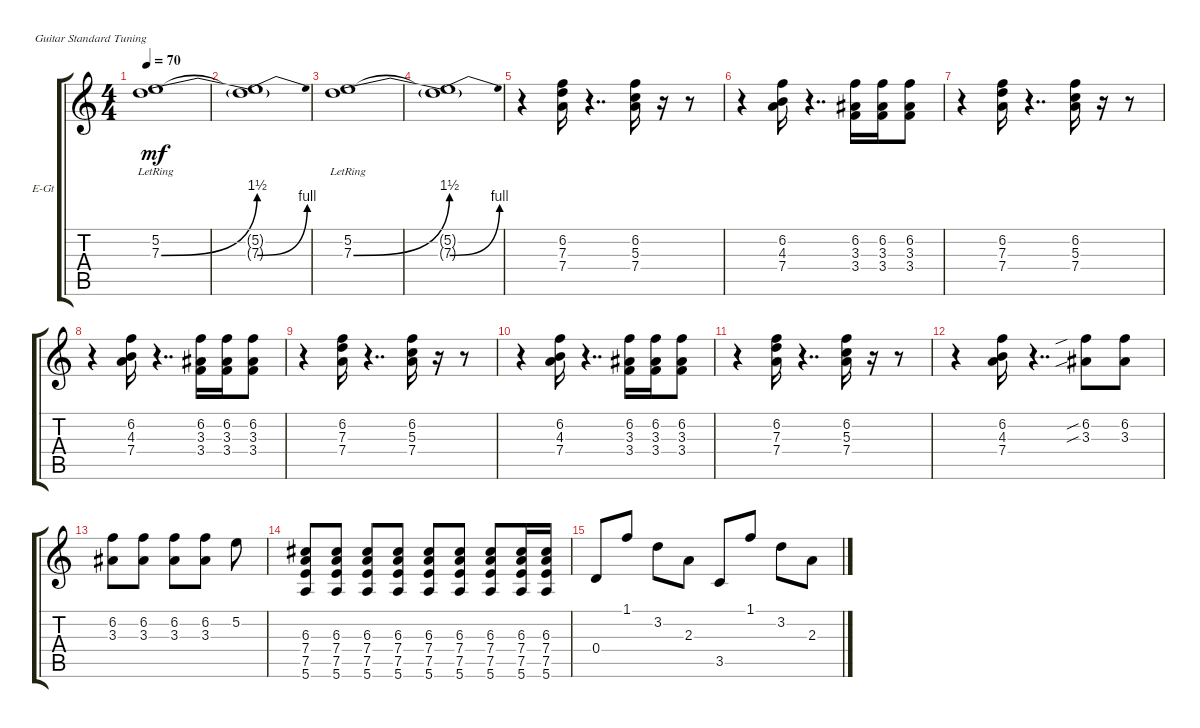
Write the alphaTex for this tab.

\defaultSystemsLayout 4
\bracketExtendMode groupsimilarinstruments
\firstSystemTrackNameOrientation horizontal
\otherSystemsTrackNameOrientation horizontal
\track ("Electric Guitar" "E-Gt") {instrument overdrivenguitar}
\staff {score tabs}
\tuning (E4 B3 G3 D3 A2 E2)
\ts (4 4)
\tempo 70
\clef g2
\ks c
(7.3{be (bend 0 0 15 6) lr} 5.2{lr}).1{dy mf instrument overdrivenguitar} |
(7.3{be (bend 0 0 15 4) t} 5.2{t}).1 |
(7.3{be (bend 0 0 15 6) lr} 5.2{lr}).1 |
(7.3{be (bend 0 0 15 4) t} 5.2{t}).1 |
r.4 (6.2 7.3 7.4).16 r.4{dd} (5.3 6.2 7.4).16 r.16 r.8 |
r.4 (6.2 4.3 7.4).16 r.4{dd} (3.3 6.2 3.4).16 (6.2 3.3 3.4).16 (6.2 3.3 3.4).8 |
r.4 (6.2 7.3 7.4).16 r.4{dd} (5.3 6.2 7.4).16 r.16 r.8 |
r.4 (6.2 4.3 7.4).16 r.4{dd} (3.3 6.2 3.4).16 (6.2 3.3 3.4).16 (6.2 3.3 3.4).8 |
r.4 (6.2 7.3 7.4).16 r.4{dd} (5.3 6.2 7.4).16 r.16 r.8 |
r.4 (6.2 4.3 7.4).16 r.4{dd} (3.3 6.2 3.4).16 (6.2 3.3 3.4).16 (6.2 3.3 3.4).8 |
r.4 (6.2 7.3 7.4).16 r.4{dd} (5.3 6.2 7.4).16 r.16 r.8 |
r.4 (6.2 4.3 7.4).16 r.4{dd} (3.3{sib} 6.2{sib}).8 (3.3 6.2).8 |
(3.3 6.2).8 (3.3 6.2).8 (3.3 6.2).8 (3.3 6.2).8 5.2.8 |
(5.6 7.5 7.4 6.3).8 (5.6 7.5 7.4 6.3).8 (5.6 7.5 7.4 6.3).8 (5.6 7.5 7.4 6.3).8 (5.6 7.5 7.4 6.3).8 (5.6 7.5 7.4 6.3).8 (5.6 7.5 7.4 6.3).8 (5.6 7.5 7.4 6.3).16 (7.4 6.3 7.5 5.6).16 |
0.4.8 1.1.8 3.2.8 2.3.8 3.5.8 1.1.8 3.2.8 2.3.8
